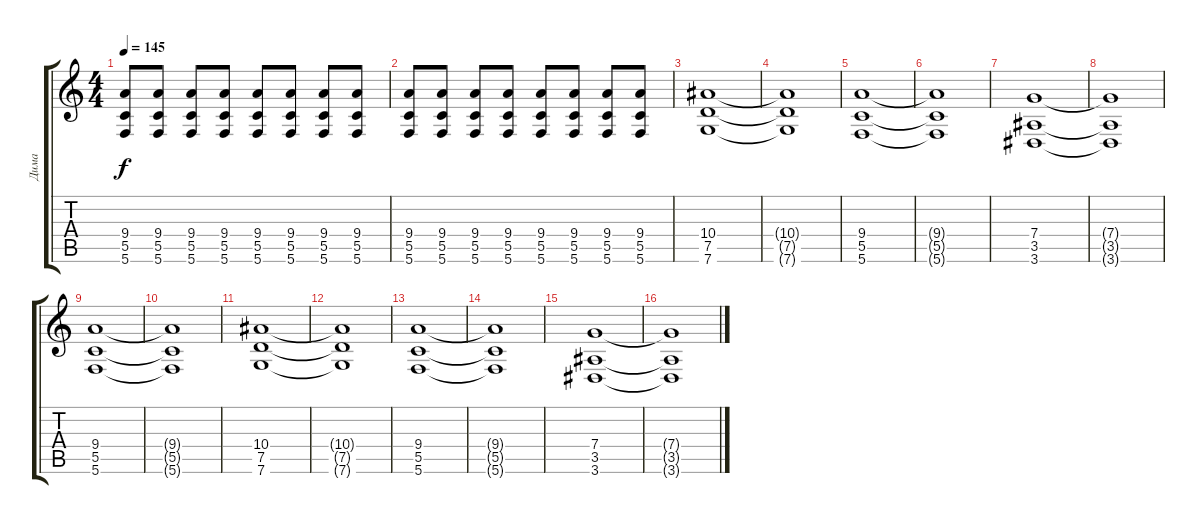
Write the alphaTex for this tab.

\track ("Дима" "Дима") {instrument distortionguitar}
\staff {score tabs}
\tuning (D4 A3 F3 C3 G2 C2) {hide}
\ts (4 4)
\tempo 145
\clef g2
\ks c
(9.4 5.5 5.6).8{dy f} (9.4 5.5 5.6).8 (9.4 5.5 5.6).8 (9.4 5.5 5.6).8 (9.4 5.5 5.6).8 (9.4 5.5 5.6).8 (9.4 5.5 5.6).8 (9.4 5.5 5.6).8 |
(9.4 5.5 5.6).8 (9.4 5.5 5.6).8 (9.4 5.5 5.6).8 (9.4 5.5 5.6).8 (9.4 5.5 5.6).8 (9.4 5.5 5.6).8 (9.4 5.5 5.6).8 (9.4 5.5 5.6).8 |
(10.4 7.5 7.6).1 |
(10.4{t} 7.5{t} 7.6{t}).1 |
(9.4 5.5 5.6).1 |
(9.4{t} 5.5{t} 5.6{t}).1 |
(7.4 3.5 3.6).1 |
(7.4{t} 3.5{t} 3.6{t}).1 |
(9.4 5.5 5.6).1 |
(9.4{t} 5.5{t} 5.6{t}).1 |
(10.4 7.5 7.6).1 |
(10.4{t} 7.5{t} 7.6{t}).1 |
(9.4 5.5 5.6).1 |
(9.4{t} 5.5{t} 5.6{t}).1 |
(7.4 3.5 3.6).1 |
(7.4{t} 3.5{t} 3.6{t}).1
